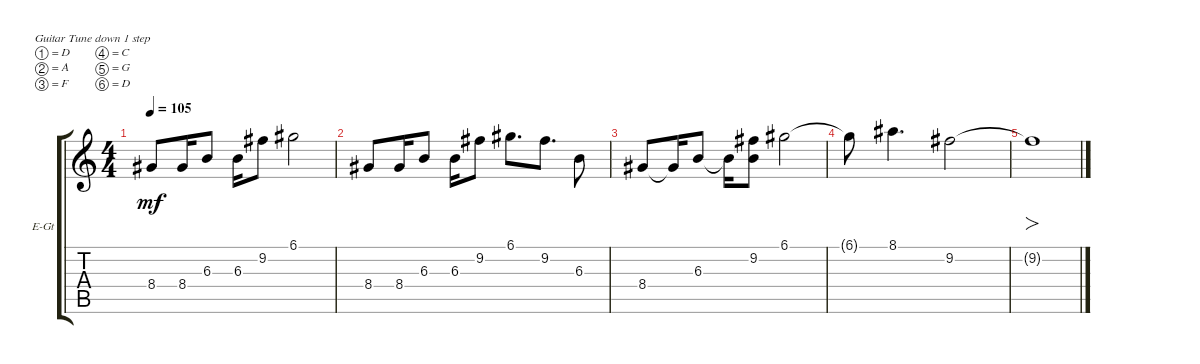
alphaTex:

\bracketExtendMode groupsimilarinstruments
\firstSystemTrackNameOrientation horizontal
\otherSystemsTrackNameOrientation horizontal
\track ("Electric Guitar" "E-Gt") {instrument electricguitarclean}
\staff {score tabs}
\tuning (D4 A3 F3 C3 G2 D2)
\ts (4 4)
\tempo 105
\clef g2
\ks c
8.4.8{dy mf} 8.4.16 6.3.8 6.3.16 9.2.8 6.1.2 |
8.4.8 8.4.16 6.3.8 6.3.16 9.2.8 6.1.8{d} 9.2.8{d} 6.3.8 |
8.4.8 8.4{t}.16 6.3.8 6.3{t}.16 (9.2 6.3{t}).8 6.1.2 |
6.1{t}.8 8.1.4{d} 9.2.2 |
9.2{t}.1{fo}
